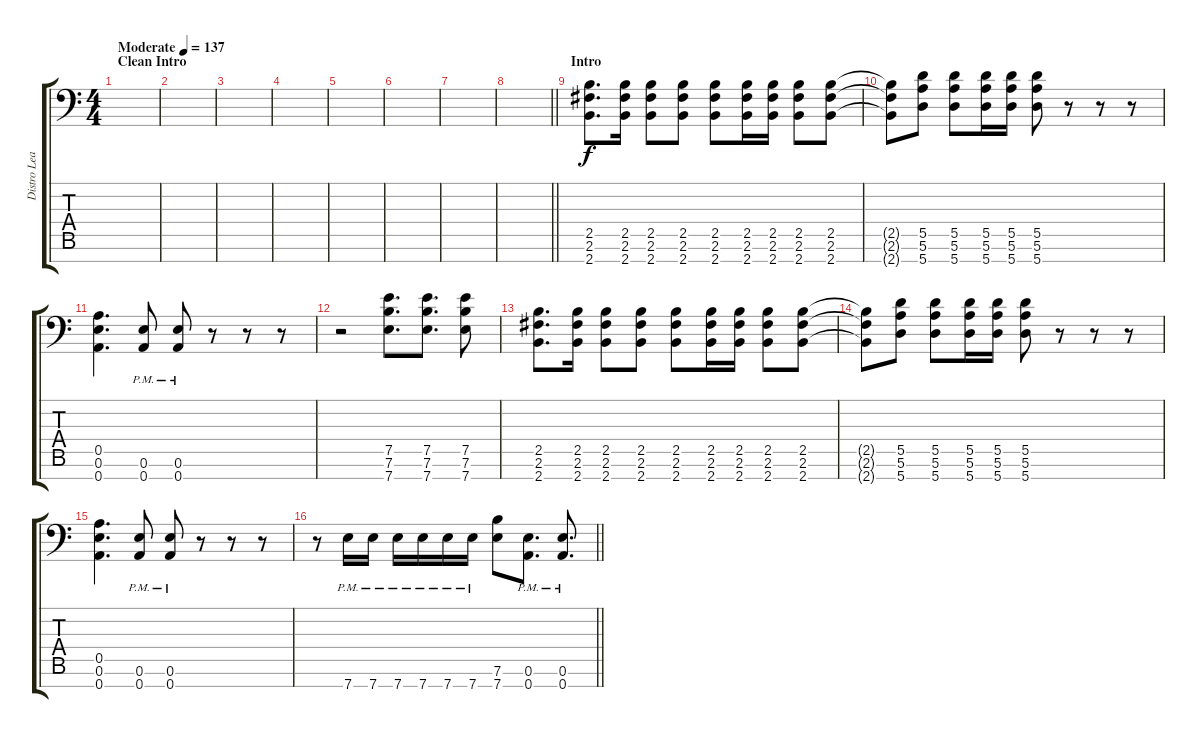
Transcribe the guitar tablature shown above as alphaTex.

\track ("Distro Lead" "Distro Lea") {instrument distortionguitar}
\staff {score tabs}
\tuning (E4 B3 G3 D3 A2 E2 A1) {hide}
\ts (4 4)
\section ("" "Clean Intro")
\tempo (137 "Moderate")
\clef f4
\ks c
|
|
|
|
|
|
|
\barLineRight lightlight
|
\section ("" "Intro")
(2.5 2.6 2.7).8{d} (2.5 2.6 2.7).16 (2.5 2.6 2.7).8 (2.5 2.6 2.7).8 (2.5 2.6 2.7).8 (2.5 2.6 2.7).16 (2.5 2.6 2.7).16 (2.5 2.6 2.7).8 (2.5 2.6 2.7).8 |
(2.5{t} 2.6{t} 2.7{t}).8 (5.5 5.6 5.7).8 (5.5 5.6 5.7).8 (5.5 5.6 5.7).16 (5.5 5.6 5.7).16 (5.5 5.6 5.7).8 r.8 r.8 r.8 |
(0.5 0.6 0.7).4{d} (0.6{pm} 0.7{pm}).8 (0.6{pm} 0.7{pm}).8 r.8 r.8 r.8 |
r.2 (7.5 7.6 7.7).8{d} (7.5 7.6 7.7).8{d} (7.5 7.6 7.7).8 |
(2.5 2.6 2.7).8{d} (2.5 2.6 2.7).16 (2.5 2.6 2.7).8 (2.5 2.6 2.7).8 (2.5 2.6 2.7).8 (2.5 2.6 2.7).16 (2.5 2.6 2.7).16 (2.5 2.6 2.7).8 (2.5 2.6 2.7).8 |
(2.5{t} 2.6{t} 2.7{t}).8 (5.5 5.6 5.7).8 (5.5 5.6 5.7).8 (5.5 5.6 5.7).16 (5.5 5.6 5.7).16 (5.5 5.6 5.7).8 r.8 r.8 r.8 |
(0.5 0.6 0.7).4{d} (0.6{pm} 0.7{pm}).8 (0.6{pm} 0.7{pm}).8 r.8 r.8 r.8 |
\barLineRight lightlight
r.8 7.7{pm}.16 7.7{pm}.16 7.7{pm}.16 7.7{pm}.16 7.7{pm}.16 7.7{pm}.16 (7.6 7.7).8 (0.6{pm} 0.7{pm}).8{d} (0.6{pm} 0.7{pm}).8{d}
